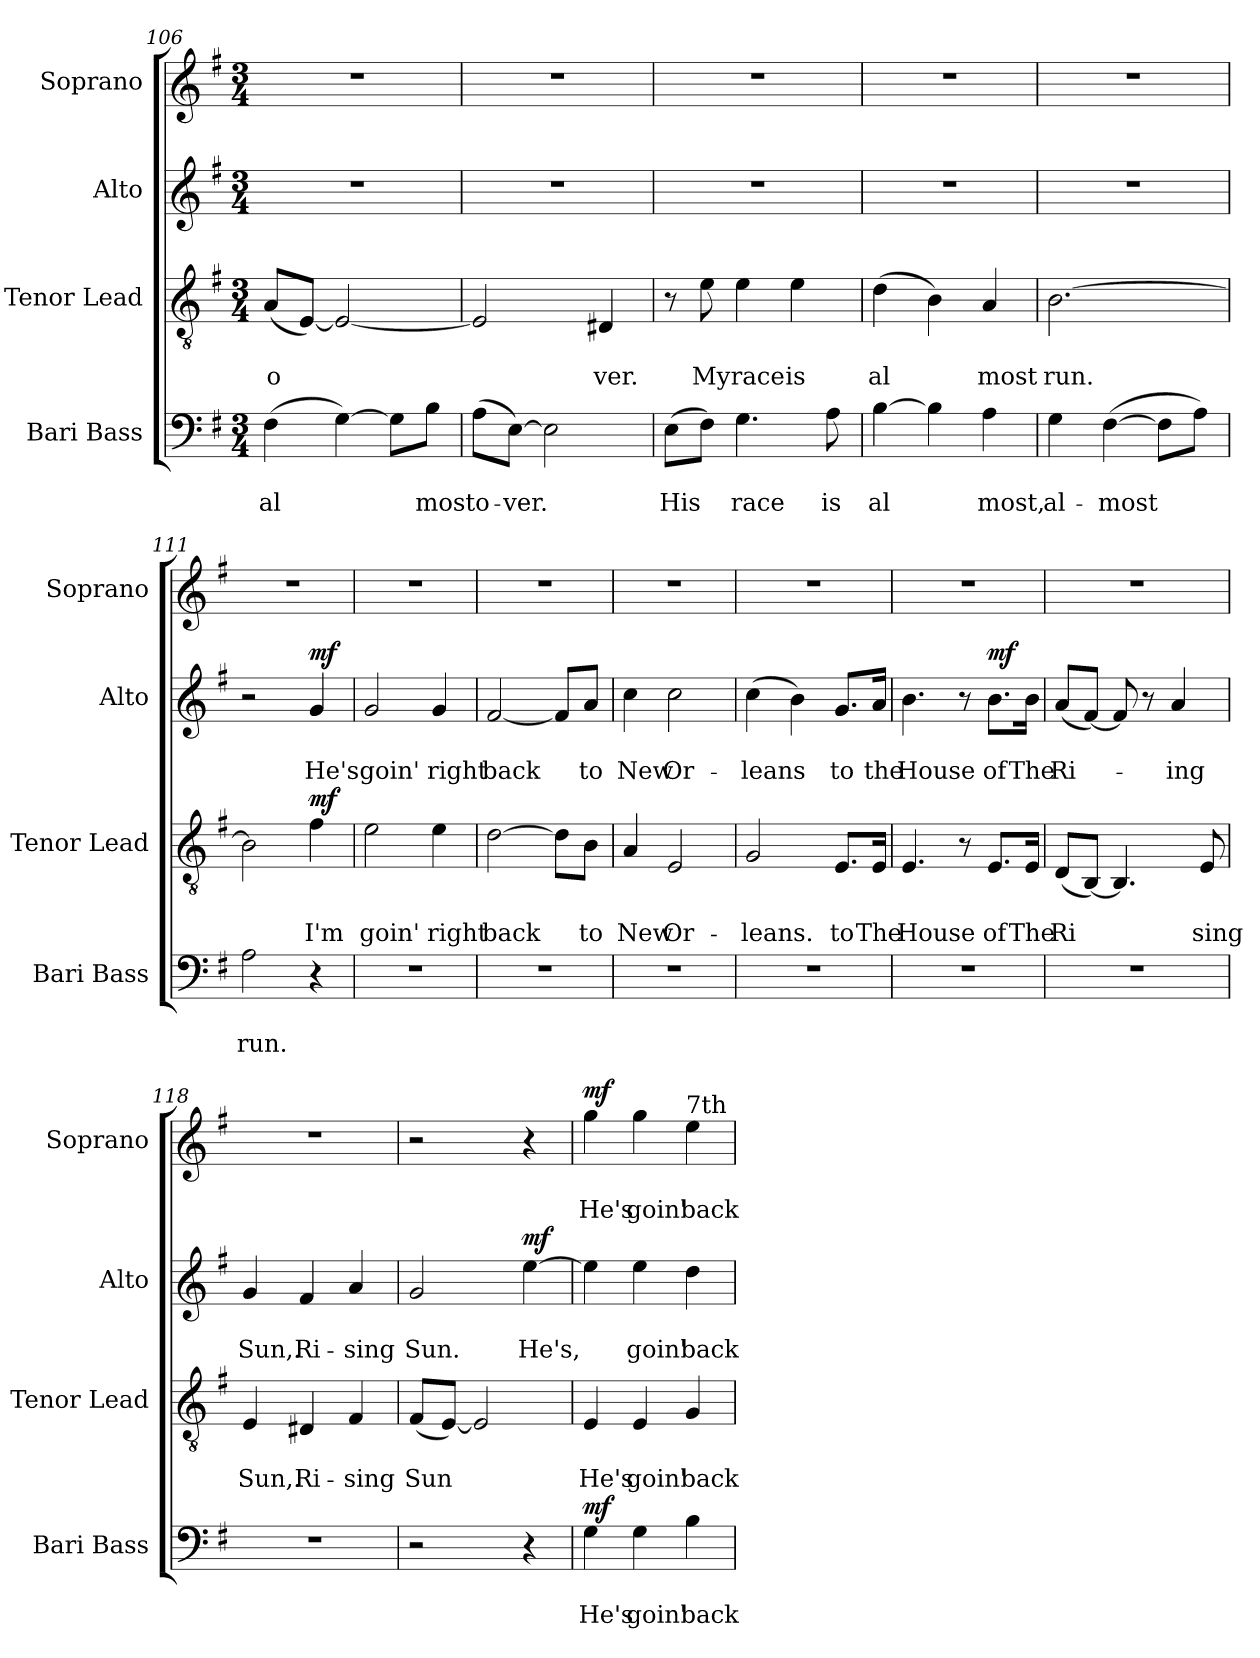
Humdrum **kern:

**kern	**text	**text	**dynam	**kern	**text	**text	**dynam	**kern	**text	**text	**dynam	**kern	**text	**text	**dynam
*part4	*part4	*part4	*part4	*part3	*part3	*part3	*part3	*part2	*part2	*part2	*part2	*part1	*part1	*part1	*part1
*staff4	*staff4	*staff4	*staff4	*staff3	*staff3	*staff3	*staff3	*staff2	*staff2	*staff2	*staff2	*staff1	*staff1	*staff1	*staff1
*I"Bari Bass	*	*	*	*I"Tenor Lead	*	*	*	*I"Alto	*	*	*	*I"Soprano	*	*	*
*I'Bari Bass	*	*	*	*I'Tenor  Lead	*	*	*	*I'Alto	*	*	*	*I'Soprano	*	*	*
*clefF4	*	*	*	*clefGv2	*	*	*	*clefG2	*	*	*	*clefG2	*	*	*
*k[f#]	*	*	*	*k[f#]	*	*	*	*k[f#]	*	*	*	*k[f#]	*	*	*
*M3/4	*	*	*	*M3/4	*	*	*	*M3/4	*	*	*	*M3/4	*	*	*
=106	=106	=106	=106	=106	=106	=106	=106	=106	=106	=106	=106	=106	=106	=106	=106
(4F#\	.	al	.	(8A/L	.	-o	.	2.r	.	.	.	2.r	.	.	.
.	.	.	.	[8E/J)	.	.	.	.	.	.	.	.	.	.	.
[4G\)	.	.	.	2E/_	.	.	.	.	.	.	.	.	.	.	.
8G\L]	.	.	.	.	.	.	.	.	.	.	.	.	.	.	.
8B\J	.	most	.	.	.	.	.	.	.	.	.	.	.	.	.
=107	=107	=107	=107	=107	=107	=107	=107	=107	=107	=107	=107	=107	=107	=107	=107
(8A\L	.	o-	.	2E/]	.	.	.	2.r	.	.	.	2.r	.	.	.
[8E\J)	.	-ver.	.	.	.	.	.	.	.	.	.	.	.	.	.
2E\]	.	.	.	.	.	.	.	.	.	.	.	.	.	.	.
.	.	.	.	4D#X/	.	ver.	.	.	.	.	.	.	.	.	.
!!LO:PB:g=z
=108	=108	=108	=108	=108	=108	=108	=108	=108	=108	=108	=108	=108	=108	=108	=108
(8E\L	.	His	.	8r	.	.	.	2.r	.	.	.	2.r	.	.	.
8F#\J)	.	.	.	8e\	.	My	.	.	.	.	.	.	.	.	.
4.G\	.	race	.	4e\	.	race	.	.	.	.	.	.	.	.	.
.	.	.	.	4e\	.	is	.	.	.	.	.	.	.	.	.
8A\	.	is	.	.	.	.	.	.	.	.	.	.	.	.	.
=109	=109	=109	=109	=109	=109	=109	=109	=109	=109	=109	=109	=109	=109	=109	=109
[4B\	.	-al	.	(4d\	.	al	.	2.r	.	.	.	2.r	.	.	.
4B\]	.	.	.	4B\)	.	.	.	.	.	.	.	.	.	.	.
4A\	.	most,	.	4A/	.	most	.	.	.	.	.	.	.	.	.
=110	=110	=110	=110	=110	=110	=110	=110	=110	=110	=110	=110	=110	=110	=110	=110
4G\	.	al-	.	[2.B\	.	run.	.	2.r	.	.	.	2.r	.	.	.
([4F#\	.	-most	.	.	.	.	.	.	.	.	.	.	.	.	.
8F#\L]	.	.	.	.	.	.	.	.	.	.	.	.	.	.	.
8A\J)	.	.	.	.	.	.	.	.	.	.	.	.	.	.	.
=111	=111	=111	=111	=111	=111	=111	=111	=111	=111	=111	=111	=111	=111	=111	=111
2A\	.	run.	.	2B\]	.	.	.	2r	.	.	.	2.r	.	.	.
!	!	!	!	!	!	!	!LO:DY:a	!	!	!	!LO:DY:a	!	!	!	!
4r	.	.	.	4f#\	.	I'm	mf	4g/	.	He's	mf	.	.	.	.
=112	=112	=112	=112	=112	=112	=112	=112	=112	=112	=112	=112	=112	=112	=112	=112
2.r	.	.	.	2e\	.	goin'	.	2g/	.	goin'	.	2.r	.	.	.
.	.	.	.	4e\	.	right	.	4g/	.	right	.	.	.	.	.
=113	=113	=113	=113	=113	=113	=113	=113	=113	=113	=113	=113	=113	=113	=113	=113
2.r	.	.	.	[2d\	.	back	.	[2f#/	.	back	.	2.r	.	.	.
.	.	.	.	8d\L]	.	.	.	8f#/L]	.	.	.	.	.	.	.
.	.	.	.	8B\J	.	to	.	8a/J	.	to	.	.	.	.	.
=114	=114	=114	=114	=114	=114	=114	=114	=114	=114	=114	=114	=114	=114	=114	=114
2.r	.	.	.	4A/	.	New	.	4cc\	.	New	.	2.r	.	.	.
.	.	.	.	2E/	.	Or-	.	2cc\	.	Or-	.	.	.	.	.
=115	=115	=115	=115	=115	=115	=115	=115	=115	=115	=115	=115	=115	=115	=115	=115
2.r	.	.	.	2G/	.	-leans.	.	(4cc\	.	-leans	.	2.r	.	.	.
.	.	.	.	.	.	.	.	4b\)	.	.	.	.	.	.	.
.	.	.	.	8.E/L	.	to	.	8.g/L	.	to	.	.	.	.	.
.	.	.	.	16E/Jk	.	The	.	16a/Jk	.	the	.	.	.	.	.
=116	=116	=116	=116	=116	=116	=116	=116	=116	=116	=116	=116	=116	=116	=116	=116
2.r	.	.	.	4.E/	.	House	.	4.b\	.	House	.	2.r	.	.	.
.	.	.	.	8r	.	.	.	8r	.	.	.	.	.	.	.
!	!	!	!	!	!	!	!	!	!	!	!LO:DY:a	!	!	!	!
.	.	.	.	8.E/L	.	of	.	8.b\L	.	of	mf	.	.	.	.
.	.	.	.	16E/Jk	.	The	.	16b\Jk	.	The	.	.	.	.	.
=117	=117	=117	=117	=117	=117	=117	=117	=117	=117	=117	=117	=117	=117	=117	=117
2.r	.	.	.	(8D/L	.	-Ri	.	(8a/L	.	-Ri-	.	2.r	.	.	.
.	.	.	.	[8BB/J)	.	.	.	[8f#/J)	.	.	.	.	.	.	.
.	.	.	.	4.BB/]	.	.	.	8f#/]	.	.	.	.	.	.	.
.	.	.	.	.	.	.	.	8r	.	.	.	.	.	.	.
.	.	.	.	.	.	.	.	4a/	.	ing	.	.	.	.	.
.	.	.	.	8E/	.	sing	.	.	.	.	.	.	.	.	.
!!LO:LB:g=z
=118	=118	=118	=118	=118	=118	=118	=118	=118	=118	=118	=118	=118	=118	=118	=118
2.r	.	.	.	4E/	.	Sun,.	.	4g/	.	Sun,.	.	2.r	.	.	.
.	.	.	.	4D#X/	.	Ri-	.	4f#/	.	Ri-	.	.	.	.	.
.	.	.	.	4F#/	.	-sing	.	4a/	.	-sing	.	.	.	.	.
=119	=119	=119	=119	=119	=119	=119	=119	=119	=119	=119	=119	=119	=119	=119	=119
2r	.	.	.	(8F#/L	.	Sun	.	2g/	.	Sun.	.	2r	.	.	.
.	.	.	.	[8E/J)	.	.	.	.	.	.	.	.	.	.	.
.	.	.	.	2E/]	.	.	.	.	.	.	.	.	.	.	.
!	!	!	!	!	!	!	!	!	!	!	!LO:DY:a	!	!	!	!
4r	.	.	.	.	.	.	.	[4ee\	.	He's,	mf	4r	.	.	.
=120	=120	=120	=120	=120	=120	=120	=120	=120	=120	=120	=120	=120	=120	=120	=120
!	!	!	!LO:DY:a	!	!	!	!	!	!	!	!	!	!	!	!LO:DY:a
4G\	.	He's	mf	4E/	.	He's	.	4ee\]	.	.	.	4gg\	.	He's	mf
4G\	.	goin'	.	4E/	.	goin'	.	4ee\	.	goin'	.	4gg\	.	goin'	.
!	!	!	!	!	!	!	!	!	!	!	!	!LO:TX:a:t=7th	!	!	!
4B\	.	back	.	4G/	.	back	.	4dd\	.	back	.	4ee\	.	back	.
=	=	=	=	=	=	=	=	=	=	=	=	=	=	=	=
*-	*-	*-	*-	*-	*-	*-	*-	*-	*-	*-	*-	*-	*-	*-	*-
